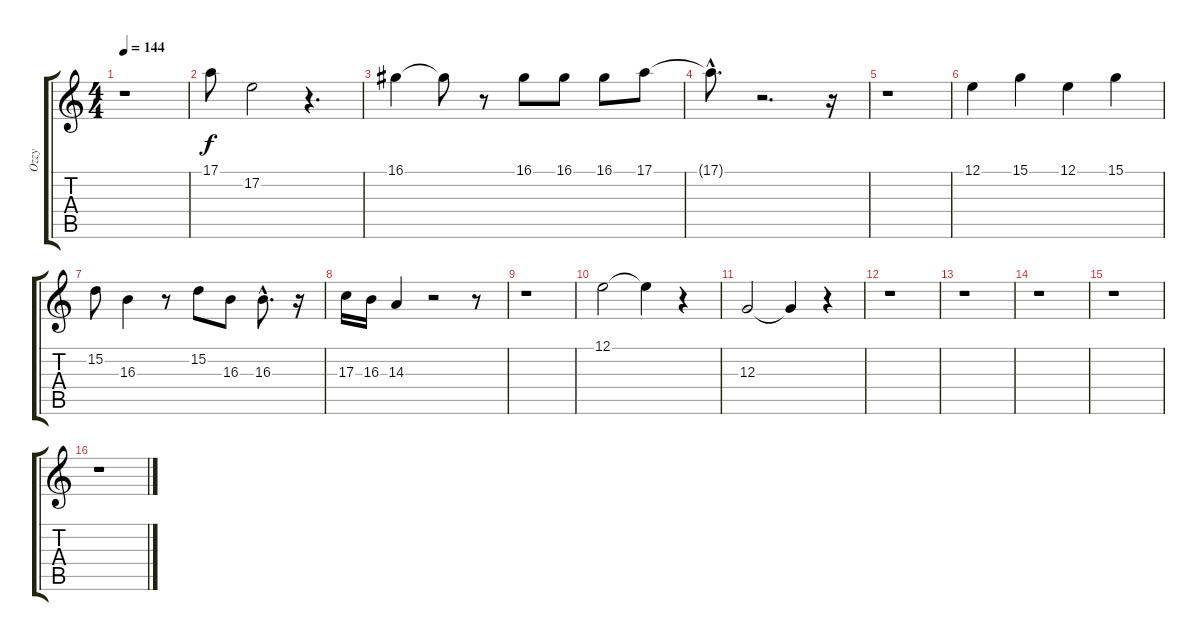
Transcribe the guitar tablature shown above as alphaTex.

\track ("Ozzy" "Ozzy") {instrument synthvoice}
\staff {score tabs}
\tuning (E4 B3 G3 D3 A2 E2) {hide}
\ts (4 4)
\tempo 144
\clef g2
\ks c
r.1{dy f} |
17.1.8 17.2.2 r.4{d} |
16.1.4 16.1{t}.8 r.8 16.1.8 16.1.8 16.1.8 17.1.8 |
17.1{hac t}.8{d} r.2{d} r.16 |
r.1 |
12.1.4 15.1.4 12.1.4 15.1.4 |
15.2.8 16.3.4 r.8 15.2.8 16.3.8 16.3{hac}.8{d} r.16 |
17.3.16 16.3.16 14.3.4 r.2 r.8 |
r.1 |
12.1.2 12.1{t}.4 r.4 |
12.3.2 12.3{t}.4 r.4 |
r.1 |
r.1 |
r.1 |
r.1 |
r.1
